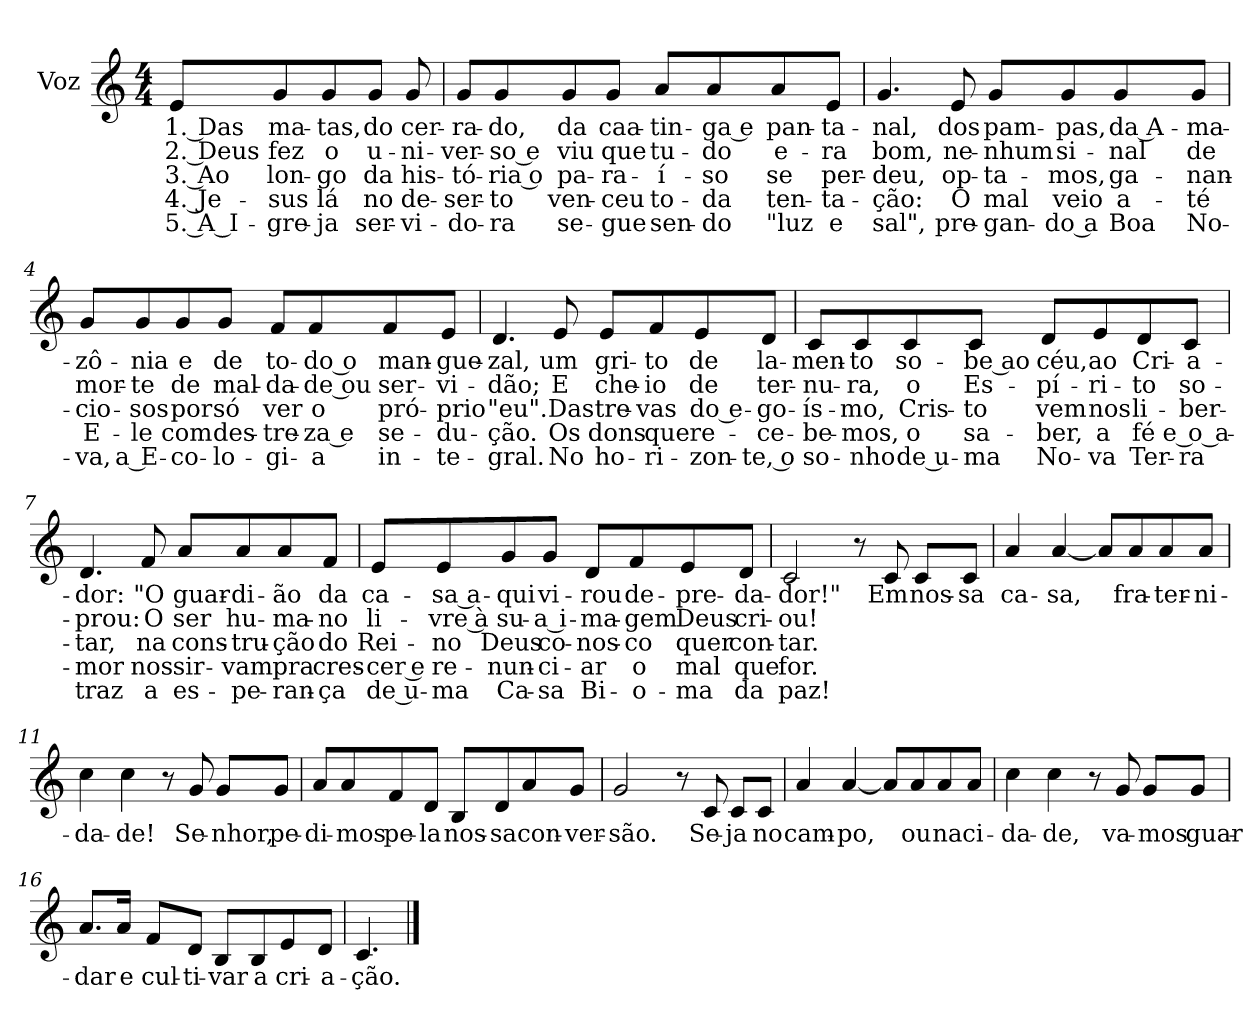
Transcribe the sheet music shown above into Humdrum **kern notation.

**kern	**text	**text	**text	**text	**text
*part1	*part1	*part1	*part1	*part1	*part1
*staff1	*staff1	*staff1	*staff1	*staff1	*staff1
*I"Voz	*	*	*	*	*
*I'Vo.	*	*	*	*	*
*clefG2	*	*	*	*	*
*k[]	*	*	*	*	*
*M4/4	*	*	*	*	*
*MM96	*	*	*	*	*
=1	=1	=1	=1	=1	=1
!	!LO:LY:b	!LO:LY:b	!LO:LY:b	!LO:LY:b	!LO:LY:b
8e/L	1. Das	2. Deus	3. Ao	4. Je-	5. A I-
!	!LO:LY:b	!LO:LY:b	!LO:LY:b	!LO:LY:b	!LO:LY:b
8g/	ma-	fez	lon-	-sus	-gre-
!	!LO:LY:b	!LO:LY:b	!LO:LY:b	!LO:LY:b	!LO:LY:b
8g/	-tas,	o	-go	lá	-ja
!	!LO:LY:b	!LO:LY:b	!LO:LY:b	!LO:LY:b	!LO:LY:b
8g/J	do	u-	da	no	ser-
!	!LO:LY:b	!LO:LY:b	!LO:LY:b	!LO:LY:b	!LO:LY:b
8g/	cer-	-ni-	his-	de-	-vi-
=2	=2	=2	=2	=2	=2
!	!LO:LY:b	!LO:LY:b	!LO:LY:b	!LO:LY:b	!LO:LY:b
8g/L	-ra-	-ver-	-tó-	-ser-	-do-
!	!LO:LY:b	!LO:LY:b	!LO:LY:b	!LO:LY:b	!LO:LY:b
8g/	-do,	-so e	-ria o	-to	-ra
!	!LO:LY:b	!LO:LY:b	!LO:LY:b	!LO:LY:b	!LO:LY:b
8g/	da	viu	pa-	ven-	se-
!	!LO:LY:b	!LO:LY:b	!LO:LY:b	!LO:LY:b	!LO:LY:b
8g/J	caa-	que	-ra-	-ceu	-gue
!	!LO:LY:b	!LO:LY:b	!LO:LY:b	!LO:LY:b	!LO:LY:b
8a/L	-tin-	tu-	-í-	to-	sen-
!	!LO:LY:b	!LO:LY:b	!LO:LY:b	!LO:LY:b	!LO:LY:b
8a/	-ga e	-do	-so	-da	-do
!	!LO:LY:b	!LO:LY:b	!LO:LY:b	!LO:LY:b	!LO:LY:b
8a/	pan-	e-	se	ten-	"luz
!	!LO:LY:b	!LO:LY:b	!LO:LY:b	!LO:LY:b	!LO:LY:b
8e/J	-ta-	-ra	per-	-ta-	e
=3	=3	=3	=3	=3	=3
!	!LO:LY:b	!LO:LY:b	!LO:LY:b	!LO:LY:b	!LO:LY:b
4.g/	-nal,	bom,	-deu,	-ção:	sal",
!	!LO:LY:b	!LO:LY:b	!LO:LY:b	!LO:LY:b	!LO:LY:b
8e/	dos	ne-	op-	O	pre-
!	!LO:LY:b	!LO:LY:b	!LO:LY:b	!LO:LY:b	!LO:LY:b
8g/L	pam-	-nhum	-ta-	mal	-gan-
!	!LO:LY:b	!LO:LY:b	!LO:LY:b	!LO:LY:b	!LO:LY:b
8g/	-pas,	si-	-mos,	veio	-do a
!	!LO:LY:b	!LO:LY:b	!LO:LY:b	!LO:LY:b	!LO:LY:b
8g/	da A-	-nal	ga-	a-	Boa
!	!LO:LY:b	!LO:LY:b	!LO:LY:b	!LO:LY:b	!LO:LY:b
8g/J	-ma-	de	-nan-	-té	No-
!!LO:LB:g=z
=4	=4	=4	=4	=4	=4
!	!LO:LY:b	!LO:LY:b	!LO:LY:b	!LO:LY:b	!LO:LY:b
8g/L	-zô-	mor-	-cio-	E-	-va,
!	!LO:LY:b	!LO:LY:b	!LO:LY:b	!LO:LY:b	!LO:LY:b
8g/	-nia	-te	-sos	-le	a E-
!	!LO:LY:b	!LO:LY:b	!LO:LY:b	!LO:LY:b	!LO:LY:b
8g/	e	de	por	com	-co-
!	!LO:LY:b	!LO:LY:b	!LO:LY:b	!LO:LY:b	!LO:LY:b
8g/J	de	mal-	só	des-	-lo-
!	!LO:LY:b	!LO:LY:b	!LO:LY:b	!LO:LY:b	!LO:LY:b
8f/L	to-	-da-	ver	-tre-	-gi-
!	!LO:LY:b	!LO:LY:b	!LO:LY:b	!LO:LY:b	!LO:LY:b
8f/	-do o	-de ou	o	-za e	-a
!	!LO:LY:b	!LO:LY:b	!LO:LY:b	!LO:LY:b	!LO:LY:b
8f/	man-	ser-	pró-	se-	in-
!	!LO:LY:b	!LO:LY:b	!LO:LY:b	!LO:LY:b	!LO:LY:b
8e/J	-gue-	-vi-	-prio	-du-	-te-
=5	=5	=5	=5	=5	=5
!	!LO:LY:b	!LO:LY:b	!LO:LY:b	!LO:LY:b	!LO:LY:b
4.d/	-zal,	-dão;	"eu".	-ção.	-gral.
!	!LO:LY:b	!LO:LY:b	!LO:LY:b	!LO:LY:b	!LO:LY:b
8e/	um	E	Das	Os	No
!	!LO:LY:b	!LO:LY:b	!LO:LY:b	!LO:LY:b	!LO:LY:b
8e/L	gri-	che-	tre-	dons	ho-
!	!LO:LY:b	!LO:LY:b	!LO:LY:b	!LO:LY:b	!LO:LY:b
8f/	-to	-io	-vas	que	-ri-
!	!LO:LY:b	!LO:LY:b	!LO:LY:b	!LO:LY:b	!LO:LY:b
8e/	de	de	do e-	re-	-zon-
!	!LO:LY:b	!LO:LY:b	!LO:LY:b	!LO:LY:b	!LO:LY:b
8d/J	la-	ter-	-go-	-ce-	-te, o
=6	=6	=6	=6	=6	=6
!	!LO:LY:b	!LO:LY:b	!LO:LY:b	!LO:LY:b	!LO:LY:b
8c/L	-men-	-nu-	-ís-	-be-	so-
!	!LO:LY:b	!LO:LY:b	!LO:LY:b	!LO:LY:b	!LO:LY:b
8c/	-to	-ra,	-mo,	-mos,	-nho
!	!LO:LY:b	!LO:LY:b	!LO:LY:b	!LO:LY:b	!LO:LY:b
8c/	so-	o	Cris-	o	de u-
!	!LO:LY:b	!LO:LY:b	!LO:LY:b	!LO:LY:b	!LO:LY:b
8c/J	-be ao	Es-	-to	sa-	-ma
!	!LO:LY:b	!LO:LY:b	!LO:LY:b	!LO:LY:b	!LO:LY:b
8d/L	céu,	-pí-	vem	-ber,	No-
!	!LO:LY:b	!LO:LY:b	!LO:LY:b	!LO:LY:b	!LO:LY:b
8e/	ao	-ri-	nos	a	-va
!	!LO:LY:b	!LO:LY:b	!LO:LY:b	!LO:LY:b	!LO:LY:b
8d/	Cri-	-to	li-	fé	Ter-
!	!LO:LY:b	!LO:LY:b	!LO:LY:b	!LO:LY:b	!LO:LY:b
8c/J	-a-	so-	-ber-	e o a-	-ra
!!LO:LB:g=z
=7	=7	=7	=7	=7	=7
!	!LO:LY:b	!LO:LY:b	!LO:LY:b	!LO:LY:b	!LO:LY:b
4.d/	-dor:	-prou:	-tar,	-mor	traz
!	!LO:LY:b	!LO:LY:b	!LO:LY:b	!LO:LY:b	!LO:LY:b
8f/	"O	O	na	nos	a
!	!LO:LY:b	!LO:LY:b	!LO:LY:b	!LO:LY:b	!LO:LY:b
8a/L	guar-	ser	cons-	sir-	es-
!	!LO:LY:b	!LO:LY:b	!LO:LY:b	!LO:LY:b	!LO:LY:b
8a/	-di-	hu-	-tru-	-vam	-pe-
!	!LO:LY:b	!LO:LY:b	!LO:LY:b	!LO:LY:b	!LO:LY:b
8a/	-ão	-ma-	-ção	pra	-ran-
!	!LO:LY:b	!LO:LY:b	!LO:LY:b	!LO:LY:b	!LO:LY:b
8f/J	da	-no	do	cres-	-ça
=8	=8	=8	=8	=8	=8
!	!LO:LY:b	!LO:LY:b	!LO:LY:b	!LO:LY:b	!LO:LY:b
8e/L	ca-	li-	Rei-	-cer e	de u-
!	!LO:LY:b	!LO:LY:b	!LO:LY:b	!LO:LY:b	!LO:LY:b
8e/	-sa a-	-vre à	-no	re-	-ma
!	!LO:LY:b	!LO:LY:b	!LO:LY:b	!LO:LY:b	!LO:LY:b
8g/	-qui	su-	Deus	-nun-	Ca-
!	!LO:LY:b	!LO:LY:b	!LO:LY:b	!LO:LY:b	!LO:LY:b
8g/J	vi-	-a i-	co-	-ci-	-sa
!	!LO:LY:b	!LO:LY:b	!LO:LY:b	!LO:LY:b	!LO:LY:b
8d/L	-rou	-ma-	-nos-	-ar	Bi-
!	!LO:LY:b	!LO:LY:b	!LO:LY:b	!LO:LY:b	!LO:LY:b
8f/	de-	-gem	-co	o	-o-
!	!LO:LY:b	!LO:LY:b	!LO:LY:b	!LO:LY:b	!LO:LY:b
8e/	-pre-	Deus	quer	mal	-ma
!	!LO:LY:b	!LO:LY:b	!LO:LY:b	!LO:LY:b	!LO:LY:b
8d/J	-da-	cri-	con-	que	da
=9	=9	=9	=9	=9	=9
!	!LO:LY:b	!LO:LY:b	!LO:LY:b	!LO:LY:b	!LO:LY:b
2c/	-dor!"	-ou!	-tar.	for.	paz!
8r	.	.	.	.	.
!	!LO:LY:b	!	!	!	!
8c/	Em	.	.	.	.
!	!LO:LY:b	!	!	!	!
8c/L	nos-	.	.	.	.
!	!LO:LY:b	!	!	!	!
8c/J	-sa	.	.	.	.
!!LO:LB:g=z
=10	=10	=10	=10	=10	=10
!	!LO:LY:b	!	!	!	!
4a/	ca-	.	.	.	.
!	!LO:LY:b	!	!	!	!
[4a/	-sa,	.	.	.	.
8a/L]	.	.	.	.	.
!	!LO:LY:b	!	!	!	!
8a/	fra-	.	.	.	.
!	!LO:LY:b	!	!	!	!
8a/	-ter-	.	.	.	.
!	!LO:LY:b	!	!	!	!
8a/J	-ni-	.	.	.	.
=11	=11	=11	=11	=11	=11
!	!LO:LY:b	!	!	!	!
4cc\	-da-	.	.	.	.
!	!LO:LY:b	!	!	!	!
4cc\	-de!	.	.	.	.
8r	.	.	.	.	.
!	!LO:LY:b	!	!	!	!
8g/	Se-	.	.	.	.
!	!LO:LY:b	!	!	!	!
8g/L	-nhor,	.	.	.	.
!	!LO:LY:b	!	!	!	!
8g/J	pe-	.	.	.	.
=12	=12	=12	=12	=12	=12
!	!LO:LY:b	!	!	!	!
8a/L	-di-	.	.	.	.
!	!LO:LY:b	!	!	!	!
8a/	-mos	.	.	.	.
!	!LO:LY:b	!	!	!	!
8f/	pe-	.	.	.	.
!	!LO:LY:b	!	!	!	!
8d/J	-la	.	.	.	.
!	!LO:LY:b	!	!	!	!
8B/L	nos-	.	.	.	.
!	!LO:LY:b	!	!	!	!
8d/	-sa	.	.	.	.
!	!LO:LY:b	!	!	!	!
8a/	con-	.	.	.	.
!	!LO:LY:b	!	!	!	!
8g/J	-ver-	.	.	.	.
=13	=13	=13	=13	=13	=13
!	!LO:LY:b	!	!	!	!
2g/	-são.	.	.	.	.
8r	.	.	.	.	.
!	!LO:LY:b	!	!	!	!
8c/	Se-	.	.	.	.
!	!LO:LY:b	!	!	!	!
8c/L	-ja	.	.	.	.
!	!LO:LY:b	!	!	!	!
8c/J	no	.	.	.	.
!!LO:LB:g=z
=14	=14	=14	=14	=14	=14
!	!LO:LY:b	!	!	!	!
4a/	cam-	.	.	.	.
!	!LO:LY:b	!	!	!	!
[4a/	-po,	.	.	.	.
8a/L]	.	.	.	.	.
!	!LO:LY:b	!	!	!	!
8a/	ou	.	.	.	.
!	!LO:LY:b	!	!	!	!
8a/	na	.	.	.	.
!	!LO:LY:b	!	!	!	!
8a/J	ci-	.	.	.	.
=15	=15	=15	=15	=15	=15
!	!LO:LY:b	!	!	!	!
4cc\	-da-	.	.	.	.
!	!LO:LY:b	!	!	!	!
4cc\	-de,	.	.	.	.
8r	.	.	.	.	.
!	!LO:LY:b	!	!	!	!
8g/	va-	.	.	.	.
!	!LO:LY:b	!	!	!	!
8g/L	-mos	.	.	.	.
!	!LO:LY:b	!	!	!	!
8g/J	guar-	.	.	.	.
=16	=16	=16	=16	=16	=16
!	!LO:LY:b	!	!	!	!
8.a/L	-dar	.	.	.	.
!	!LO:LY:b	!	!	!	!
16a/Jk	e	.	.	.	.
!	!LO:LY:b	!	!	!	!
8f/L	cul-	.	.	.	.
!	!LO:LY:b	!	!	!	!
8d/J	-ti-	.	.	.	.
!	!LO:LY:b	!	!	!	!
8B/L	-var	.	.	.	.
!	!LO:LY:b	!	!	!	!
8B/	a	.	.	.	.
!	!LO:LY:b	!	!	!	!
8e/	cri-	.	.	.	.
!	!LO:LY:b	!	!	!	!
8d/J	-a-	.	.	.	.
=17	=17	=17	=17	=17	=17
!	!LO:LY:b	!	!	!	!
4.c/	-ção.	.	.	.	.
==	==	==	==	==	==
*-	*-	*-	*-	*-	*-
